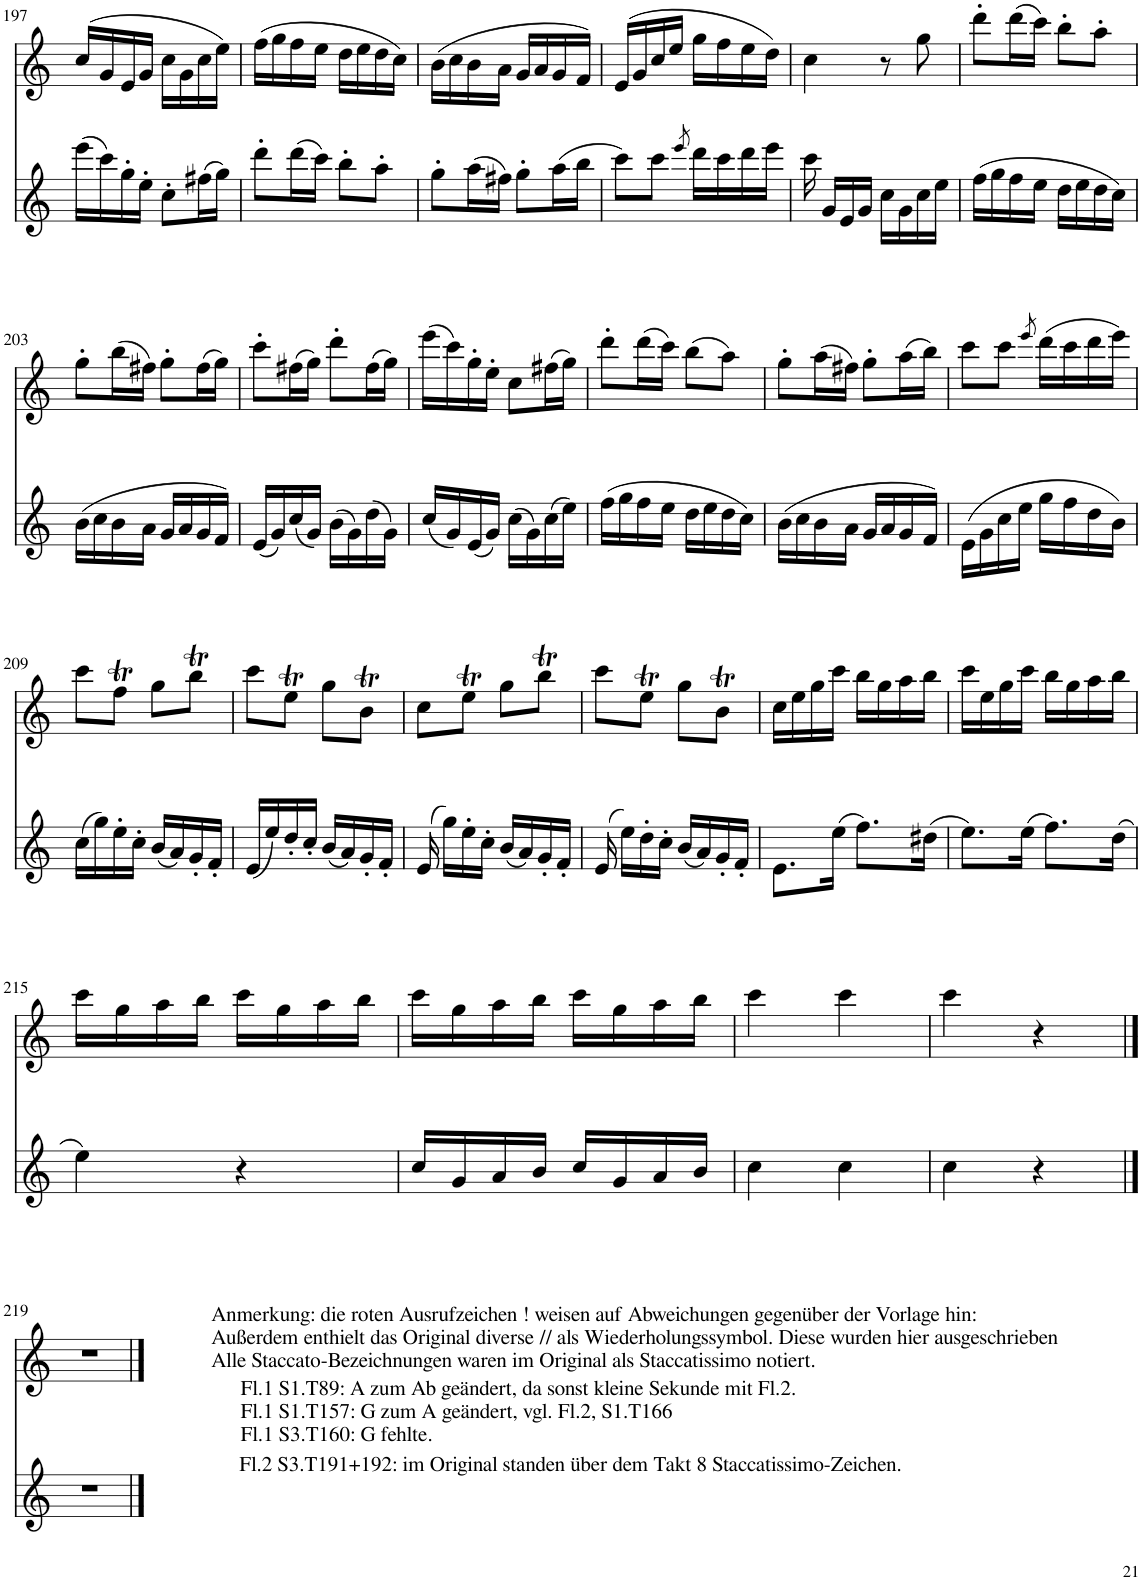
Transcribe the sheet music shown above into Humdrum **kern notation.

**kern	**kern
*part2	*part1
*staff2	*staff1
*I"Flöte	*I"Flöte 1
*I'Fl	*I'Fl
!!LO:PB:g=z
*clefG2	*clefG2
*k[]	*k[]
*M2/4	*M2/4
=197	=197
(16eee\LL	(16cc/LL
16ccc\)	16g/
16gg'\	16e/
16ee'\JJ	16g/JJ
8cc'\L	16cc\LL
.	16g\
(16ff#X\L	16cc\
16gg\JJ)	16ee\JJ)
=198	=198
8ddd'\L	(16ff\LL
.	16gg\
(16ddd\L	16ff\
16ccc\JJ)	16ee\JJ
8bb'\L	16dd\LL
.	16ee\
8aa'\J	16dd\
.	16cc\JJ)
=199	=199
8gg'\L	(16b\LL
.	16cc\
(16aa\L	16b\
16ff#X\JJ)	16a\JJ
8gg'\L	16g/LL
.	16a/
(16aa\L	16g/
16bb\JJ	16f/JJ)
=200	=200
8ccc\L)	(16e/LL
.	16g/
8ccc\J	16cc/
.	16ee/JJ
8qeee/	.
16ddd\LL	16gg\LL
16ccc\	16ff\
16ddd\	16ee\
16eee\JJ	16dd\JJ)
=201	=201
16ccc\	4cc\
16g/LL	.
16e/	.
16g/JJ	.
16cc\LL	8r
16g\	.
16cc\	8gg\
16ee\JJ	.
=202	=202
(16ff\LL	8ddd'\L
16gg\	.
16ff\	(16ddd\L
16ee\JJ	16ccc\JJ)
16dd\LL	8bb'\L
16ee\	.
16dd\	8aa'\J
16cc\JJ)	.
!!LO:LB:g=z
=203	=203
(16b\LL	8gg'\L
16cc\	.
16b\	(16bb\L
16a\JJ	16ff#X\JJ)
16g/LL	8gg'\L
16a/	.
16g/	(16ff#\L
16f/JJ)	16gg\JJ)
=204	=204
(16e/LL	8ccc'\L
16g/)	.
(16cc/	(16ff#X\L
16g/JJ)	16gg\JJ)
(16b\LL	8ddd'\L
16g\)	.
(16dd\	(16ff#\L
16g\JJ)	16gg\JJ)
=205	=205
(16cc/LL	(16eee\LL
16g/)	16ccc\)
(16e/	16gg'\
16g/JJ)	16ee'\JJ
(16cc\LL	8cc\L
16g\)	.
(16cc\	(16ff#X\L
16ee\JJ)	16gg\JJ)
=206	=206
(16ff\LL	8ddd'\L
16gg\	.
16ff\	(16ddd\L
16ee\JJ	16ccc\JJ)
16dd\LL	(8bb\L
16ee\	.
16dd\	8aa\J)
16cc\JJ)	.
=207	=207
(16b\LL	8gg'\L
16cc\	.
16b\	(16aa\L
16a\JJ	16ff#X\JJ)
16g/LL	8gg'\L
16a/	.
16g/	(16aa\L
16f/JJ)	16bb\JJ)
=208	=208
(16e\LL	8ccc\L
16g\	.
16cc\	8ccc\J
16ee\JJ	.
.	8qeee/
16gg\LL	(16ddd\LL
16ff\	16ccc\
16dd\	16ddd\
16b\JJ)	16eee\JJ)
!!LO:LB:g=z
=209	=209
(16cc\LL	8ccc\L
16gg\)	.
16ee'\	8ffT\J
16cc'\JJ	.
(16b/LL	8gg\L
16a/)	.
16g'/	8bbt\J
16f'/JJ	.
=210	=210
(16e/LL	8ccc\L
16ee/)	.
16dd'/	8eet\J
16cc'/JJ	.
(16b/LL	8gg\L
16a/)	.
16g'/	8bt\J
16f'/JJ	.
=211	=211
(16e/	8cc\L
16gg\LL)	.
16ee'\	8eet\J
16cc'\JJ	.
(16b/LL	8gg\L
16a/)	.
16g'/	8bbt\J
16f'/JJ	.
=212	=212
(16e/	8ccc\L
16ee\LL)	.
16dd'\	8eet\J
16cc'\JJ	.
(16b/LL	8gg\L
16a/)	.
16g'/	8bt\J
16f'/JJ	.
=213	=213
8.e\L	16cc\LL
.	16ee\
.	16gg\
(16ee\Jk	16ccc\JJ
8.ff\L)	16bb\LL
.	16gg\
.	16aa\
(16dd#X\Jk	16bb\JJ
=214	=214
8.ee\L)	16ccc\LL
.	16ee\
.	16gg\
(16ee\Jk	16ccc\JJ
8.ff\L)	16bb\LL
.	16gg\
.	16aa\
(16dd\Jk	16bb\JJ
!!LO:LB:g=z
=215	=215
4ee\)	16ccc\LL
.	16gg\
.	16aa\
.	16bb\JJ
4r	16ccc\LL
.	16gg\
.	16aa\
.	16bb\JJ
=216	=216
16cc/LL	16ccc\LL
16g/	16gg\
16a/	16aa\
16b/JJ	16bb\JJ
16cc/LL	16ccc\LL
16g/	16gg\
16a/	16aa\
16b/JJ	16bb\JJ
=217	=217
4cc\	4ccc\
4cc\	4ccc\
=218	=218
4cc\	4ccc\
4r	4r
!!LO:LB:g=z
==219	==219
!	!LO:TX:b:t=Fl.1 S1.T89&colon; A zum Ab geändert, da sonst kleine Sekunde mit Fl.2.
!	!LO:TX:b:t=Fl.1 S1.T157&colon; G zum A geändert, vgl. Fl.2, S1.T166
!	!LO:TX:b:t=Fl.1 S3.T160&colon; G fehlte.
!	!LO:TX:a:t=Anmerkung&colon; die roten Ausrufzeichen ! weisen auf Abweichungen gegenüber der Vorlage hin&colon;
!	!LO:TX:a:t=Außerdem enthielt das Original diverse // als Wiederholungssymbol. Diese wurden hier ausgeschrieben
!	!LO:TX:a:t=Alle Staccato-Bezeichnungen waren im Original als Staccatissimo notiert.
!LO:TX:a:t=Fl.2 S3.T191+192&colon; im Original standen über dem Takt 8 Staccatissimo-Zeichen.	!
2r	2r
==	==
*-	*-
